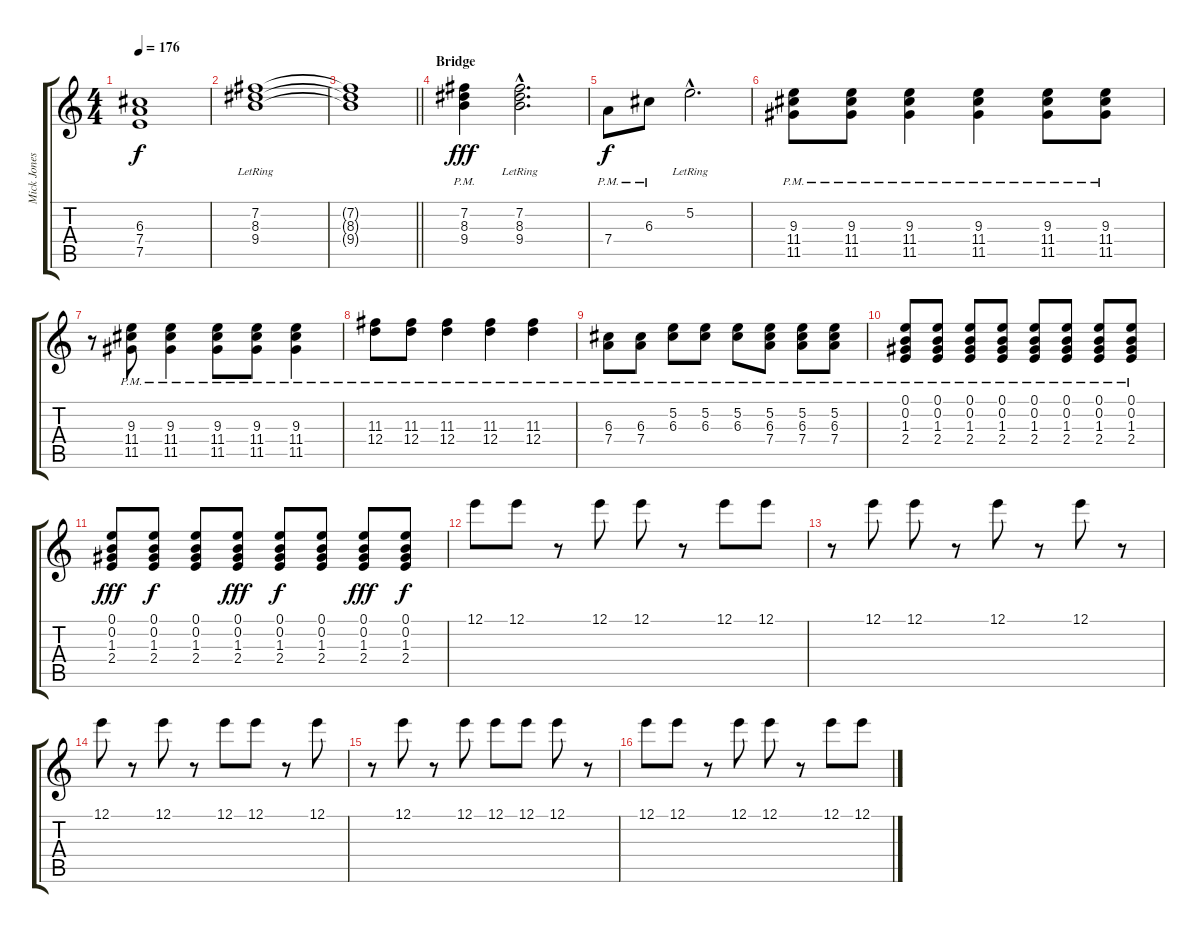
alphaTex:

\track ("Mick Jones - Lead Guitar" "Mick Jones") {instrument overdrivenguitar}
\staff {score tabs}
\tuning (E4 B3 G3 D3 A2 E2) {hide}
\ts (4 4)
\tempo 176
\clef g2
\ks c
(6.3 7.4 7.5).1{dy f} |
(7.2{lr} 8.3{lr} 9.4{lr}).1 |
\barLineRight lightlight
(7.2{t} 8.3{t} 9.4{t}).1 |
\section ("" "Bridge")
(7.2{pm} 8.3{pm} 9.4{pm}).4{dy fff} (7.2{hac lr} 8.3{hac lr} 9.4{hac lr}).2{d} |
7.4{pm}.8{dy f} 6.3{pm}.8 5.2{hac lr}.2{d} |
(9.3{pm} 11.4{pm} 11.5).8 (9.3{pm} 11.4{pm} 11.5).8 (9.3{pm} 11.4{pm} 11.5).4 (9.3{pm} 11.4{pm} 11.5).4 (9.3{pm} 11.4{pm} 11.5).8 (9.3{pm} 11.4{pm} 11.5).8 |
r.8 (9.3{pm} 11.4{pm} 11.5).8 (9.3{pm} 11.4{pm} 11.5).4 (9.3{pm} 11.4{pm} 11.5).8 (9.3{pm} 11.4{pm} 11.5).8 (9.3{pm} 11.4{pm} 11.5).4 |
(11.3{pm} 12.4{pm}).8 (11.3{pm} 12.4{pm}).8 (11.3{pm} 12.4{pm}).4 (11.3{pm} 12.4{pm}).4 (11.3{pm} 12.4{pm}).4 |
(6.3{pm} 7.4{pm}).8 (6.3{pm} 7.4{pm}).8 (5.2{pm} 6.3{pm}).8 (5.2{pm} 6.3{pm}).8 (5.2{pm} 6.3{pm}).8 (5.2{pm} 6.3{pm} 7.4{pm}).8 (5.2{pm} 6.3{pm} 7.4{pm}).8 (5.2{pm} 6.3{pm} 7.4{pm}).8 |
(0.1{pm} 0.2{pm} 1.3{pm} 2.4{pm}).8 (0.1{pm} 0.2{pm} 1.3{pm} 2.4{pm}).8 (0.1{pm} 0.2{pm} 1.3{pm} 2.4{pm}).8 (0.1{pm} 0.2{pm} 1.3{pm} 2.4{pm}).8 (0.1{pm} 0.2{pm} 1.3{pm} 2.4{pm}).8 (0.1{pm} 0.2{pm} 1.3{pm} 2.4{pm}).8 (0.1{pm} 0.2{pm} 1.3{pm} 2.4{pm}).8 (0.1{pm} 0.2{pm} 1.3{pm} 2.4{pm}).8 |
(0.1 0.2 1.3 2.4).8{dy fff} (0.1 0.2 1.3 2.4).8{dy f} (0.1 0.2 1.3 2.4).8 (0.1 0.2 1.3 2.4).8{dy fff} (0.1 0.2 1.3 2.4).8{dy f} (0.1 0.2 1.3 2.4).8 (0.1 0.2 1.3 2.4).8{dy fff} (0.1 0.2 1.3 2.4).8{dy f} |
12.1.8 12.1.8 r.8 12.1.8 12.1.8 r.8 12.1.8 12.1.8 |
r.8 12.1.8 12.1.8 r.8 12.1.8 r.8 12.1.8 r.8 |
12.1.8 r.8 12.1.8 r.8 12.1.8 12.1.8 r.8 12.1.8 |
r.8 12.1.8 r.8 12.1.8 12.1.8 12.1.8 12.1.8 r.8 |
12.1.8 12.1.8 r.8 12.1.8 12.1.8 r.8 12.1.8 12.1.8
